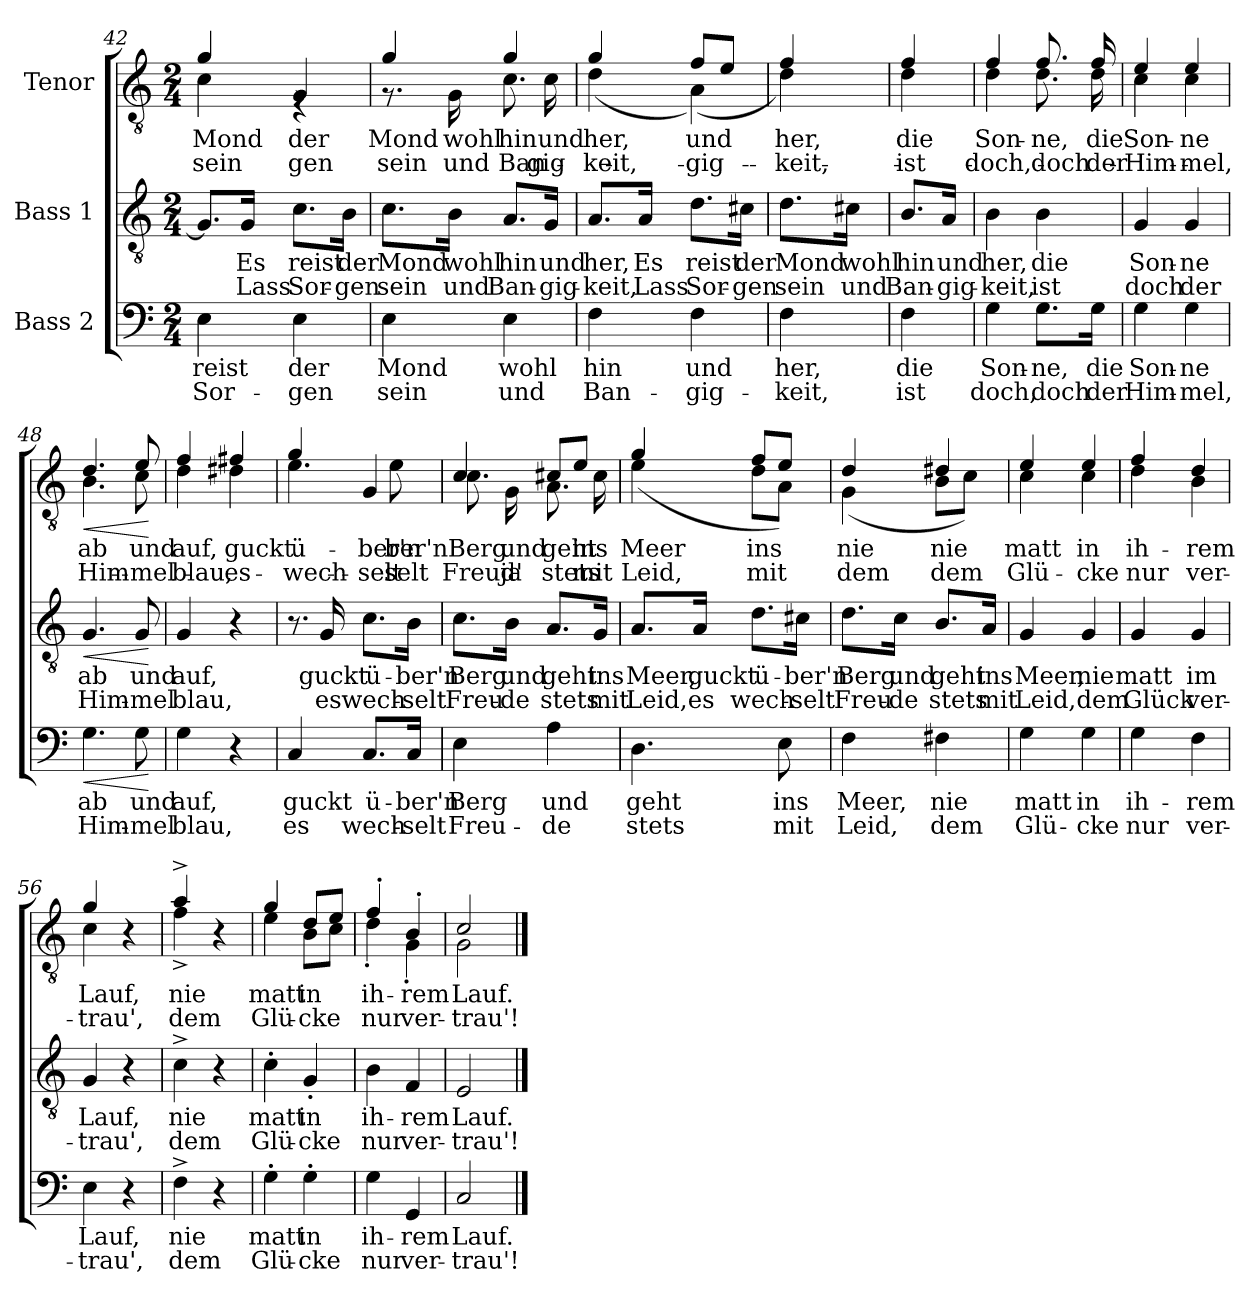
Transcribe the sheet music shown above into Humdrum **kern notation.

**kern	**text	**text	**dynam	**kern	**text	**text	**dynam	**kern	**text	**text	**dynam
*part3	*part3	*part3	*part3	*part2	*part2	*part2	*part2	*part1	*part1	*part1	*part1
*staff3	*staff3	*staff3	*staff3	*staff2	*staff2	*staff2	*staff2	*staff1	*staff1	*staff1	*staff1
*I"Bass 2	*	*	*	*I"Bass 1	*	*	*	*I"Tenor	*	*	*
*clefF4	*	*	*	*clefGv2	*	*	*	*clefGv2	*	*	*
*k[]	*	*	*	*k[]	*	*	*	*k[]	*	*	*
*M2/4	*	*	*	*M2/4	*	*	*	*M2/4	*	*	*
=42	=42	=42	=42	=42	=42	=42	=42	=42	=42	=42	=42
*	*	*	*	*	*	*	*	*^	*	*	*
4E\	reist	Sor-	.	8.G/L]	.	.	.	4g/	4c\	Mond	sein	.
.	.	.	.	16G/Jk	Es	Lass	.	.	.	.	.	.
4E\	der	-gen	.	8.c\L	reist	Sor-	.	4G/	4rE	der	-gen	.
.	.	.	.	16B\Jk	der	-gen	.	.	.	.	.	.
=43	=43	=43	=43	=43	=43	=43	=43	=43	=43	=43	=43	=43
4E\	Mond	sein	.	8.c\L	Mond	sein	.	4g/	8.rG	Mond	sein	.
.	.	.	.	16B\Jk	wohl	und	.	.	16G\	wohl	und	.
4E\	wohl	und	.	8.A/L	hin	Ban-	.	4g/	8.c\	hin	Ban-	.
.	.	.	.	16G/Jk	und	-gig-	.	.	16c\	und	-gig-	.
=44	=44	=44	=44	=44	=44	=44	=44	=44	=44	=44	=44	=44
4F\	hin	Ban-	.	8.A/L	her,	-keit,	.	4g/	(4d\	her,	-keit,	.
.	.	.	.	16A/Jk	Es	Lass	.	.	.	.	.	.
4F\	und	-gig-	.	8.d\L	reist	Sor-	.	8f/L	(4A\)	und	-gig-	.
.	.	.	.	.	.	.	.	8e/J	.	.	.	.
.	.	.	.	16c#X\Jk	der	-gen	.	.	.	.	.	.
=45	=45	=45	=45	=45	=45	=45	=45	=45	=45	=45	=45	=45
4F\	her,	-keit,	.	8.d\L	Mond	sein	.	4f/	4d\)	her,	-keit,	.
.	.	.	.	16c#X\Jk	wohl	und	.	.	.	.	.	.
!!LO:PB:g=z	!!
=45X1	=45X1	=45X1	=45X1	=45X1	=45X1	=45X1	=45X1	=45X1	=45X1	=45X1	=45X1	=45X1
4F\	die	ist	.	8.B/L	hin	Ban-	.	4f/	4d\	die	ist	.
.	.	.	.	16A/Jk	und	-gig-	.	.	.	.	.	.
=46	=46	=46	=46	=46	=46	=46	=46	=46	=46	=46	=46	=46
4G\	Son-	doch,	.	4B\	her,	-keit,	.	4f/	4d\	Son-	doch,	.
8.G\L	-ne,	doch	.	4B\	die	ist	.	8.f/	8.d\	-ne,	doch	.
16G\Jk	die	der	.	.	.	.	.	16f/	16d\	die	der	.
=47	=47	=47	=47	=47	=47	=47	=47	=47	=47	=47	=47	=47
4G\	Son-	Him-	.	4G/	Son-	doch	.	4e/	4c\	Son-	Him-	.
4G\	-ne	-mel,	.	4G/	-ne	der	.	4e/	4c\	-ne	-mel,	.
=48	=48	=48	=48	=48	=48	=48	=48	=48	=48	=48	=48	=48
!	!	!	!LO:HP:b	!	!	!	!LO:HP:b	!	!	!	!	!LO:HP:b
4.G\	ab	Him-	<	4.G/	ab	Him-	<	4.d/	4.B\	ab	Him-	<
8G\	und	-mel	.	8G/	und	-mel	.	8e/	8c\	und	-mel	.
*	*	*	*	*	*	*	*	*v	*v	*	*	*
.	.	.	[	.	.	.	[	.	.	.	[
=49	=49	=49	=49	=49	=49	=49	=49	=49	=49	=49	=49
*	*	*	*	*	*	*	*	*^	*	*	*
4G\	auf,	blau,	.	4G/	auf,	blau,	.	4f/	4d\	auf,	blau,	.
4r	.	.	.	4r	.	.	.	4f#X/	4d#X\	guckt	es	.
!!LO:LB:g=z	!!
=50	=50	=50	=50	=50	=50	=50	=50	=50	=50	=50	=50	=50
4C/	guckt	es	.	8.r	.	.	.	4g/	4.e\	ü-	wech-	.
.	.	.	.	16G/	guckt	es	.	.	.	.	.	.
8.C/L	ü-	wech-	.	8.c\L	ü-	wech-	.	4G/	.	-ber'n	-selt	.
.	.	.	.	.	.	.	.	.	8e\	-ber'n	-selt	.
16C/Jk	-ber'n	-selt	.	16B\Jk	-ber'n	-selt	.	.	.	.	.	.
=51	=51	=51	=51	=51	=51	=51	=51	=51	=51	=51	=51	=51
4E\	Berg	Freu-	.	8.c\L	Berg	Freu-	.	4c/	8.c\	Berg	Freud'	.
.	.	.	.	16B\Jk	und	-de	.	.	16G\	und	ja	.
4A\	und	-de	.	8.A/L	geht	stets	.	8c#X/L	8.A\	geht	stets	.
.	.	.	.	.	.	.	.	8e/J	.	.	.	.
.	.	.	.	16G/Jk	ins	mit	.	.	16c#\	ins	mit	.
=52	=52	=52	=52	=52	=52	=52	=52	=52	=52	=52	=52	=52
4.D\	geht	stets	.	8.A/L	Meer,	Leid,	.	4g/	(4e\	Meer	Leid,	.
.	.	.	.	16A/Jk	guckt	es	.	.	.	.	.	.
.	.	.	.	8.d\L	ü-	wech-	.	8f/L	8d\L	ins	mit	.
8E\	ins	mit	.	.	.	.	.	8e/J	8A\J)	.	.	.
.	.	.	.	16c#X\Jk	-ber'n	-selt	.	.	.	.	.	.
=53	=53	=53	=53	=53	=53	=53	=53	=53	=53	=53	=53	=53
4F\	Meer,	Leid,	.	8.d\L	Berg	Freu-	.	4d/	(4G\	nie	dem	.
.	.	.	.	16c\Jk	und	-de	.	.	.	.	.	.
4F#X\	nie	dem	.	8.B/L	geht	stets	.	4d#X/	8B\L	nie	dem	.
.	.	.	.	.	.	.	.	.	8c\J)	.	.	.
.	.	.	.	16A/Jk	ins	mit	.	.	.	.	.	.
!!LO:LB:g=z	!!
=54	=54	=54	=54	=54	=54	=54	=54	=54	=54	=54	=54	=54
4G\	matt	Glü-	.	4G/	Meer,	Leid,	.	4e/	4c\	matt	Glü-	.
4G\	in	-cke	.	4G/	nie	dem	.	4e/	4c\	in	-cke	.
=55	=55	=55	=55	=55	=55	=55	=55	=55	=55	=55	=55	=55
4G\	ih-	nur	.	4G/	matt	Glück	.	4f/	4d\	ih-	nur	.
4F\	-rem	ver-	.	4G/	im	ver-	.	4d/	4B\	-rem	ver-	.
=56	=56	=56	=56	=56	=56	=56	=56	=56	=56	=56	=56	=56
4E\	Lauf,	-trau',	.	4G/	Lauf,	-trau',	.	4g/	4c\	Lauf,	-trau',	.
4r	.	.	.	4r	.	.	.	4r	4ryy	.	.	.
=57	=57	=57	=57	=57	=57	=57	=57	=57	=57	=57	=57	=57
4F^\	nie	dem	.	4c^\	nie	dem	.	4a^/	4f^\	nie	dem	.
4r	.	.	.	4r	.	.	.	4r	4ryy	.	.	.
=58	=58	=58	=58	=58	=58	=58	=58	=58	=58	=58	=58	=58
4G'\	matt	Glü-	.	4c'\	matt	Glü-	.	4g/	4e\	matt	Glü-	.
4G'\	in	-cke	.	4G'/	in	-cke	.	8d/L	8B\L	in	-cke	.
.	.	.	.	.	.	.	.	8e/J	8c\J	.	.	.
=59	=59	=59	=59	=59	=59	=59	=59	=59	=59	=59	=59	=59
4G\	ih-	nur	.	4B\	ih-	nur	.	4f'/	4d'\	ih-	nur	.
4GG/	-rem	ver-	.	4F/	-rem	ver-	.	4B'/	4G'\	-rem	ver-	.
=60	=60	=60	=60	=60	=60	=60	=60	=60	=60	=60	=60	=60
2C/	Lauf.	-trau'!	.	2E/	Lauf.	-trau'!	.	2c/	2G\	Lauf.	-trau'!	.
*	*	*	*	*	*	*	*	*v	*v	*	*	*
==	==	==	==	==	==	==	==	==	==	==	==
*-	*-	*-	*-	*-	*-	*-	*-	*-	*-	*-	*-
